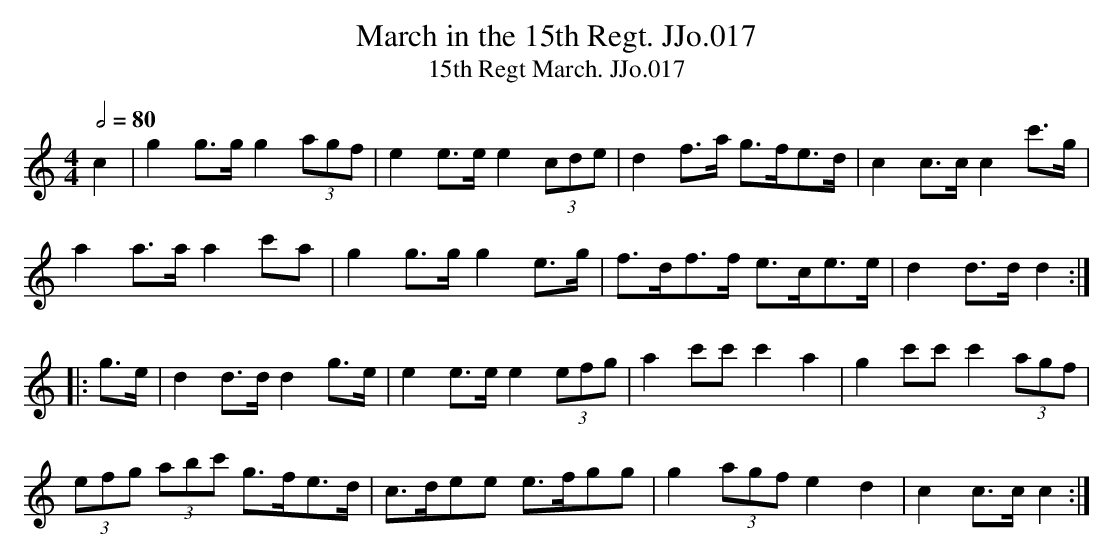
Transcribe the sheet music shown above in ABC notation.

X:1
T:March in the 15th Regt. JJo.017
T: 15th Regt March. JJo.017
L:1/8
M:4/4
Q:1/2=80
K:C
c2|g2g>gg2(3agf|e2e>ee2(3cde|d2f>a g>fe>d|c2c>cc2 c'>g|!
a2a>aa2c'a|g2g>gg2e>g|f>df>f e>ce>e|d2d>dd2::!
g>e|d2d>dd2 g>e|e2e>ee2(3efg|a2c'c'c'2a2|g2c'c'c'2(3agf|!
(3efg (3abc' g>fe>d|c>dee e>fgg|g2(3agf e2d2|c2c>cc2:|
